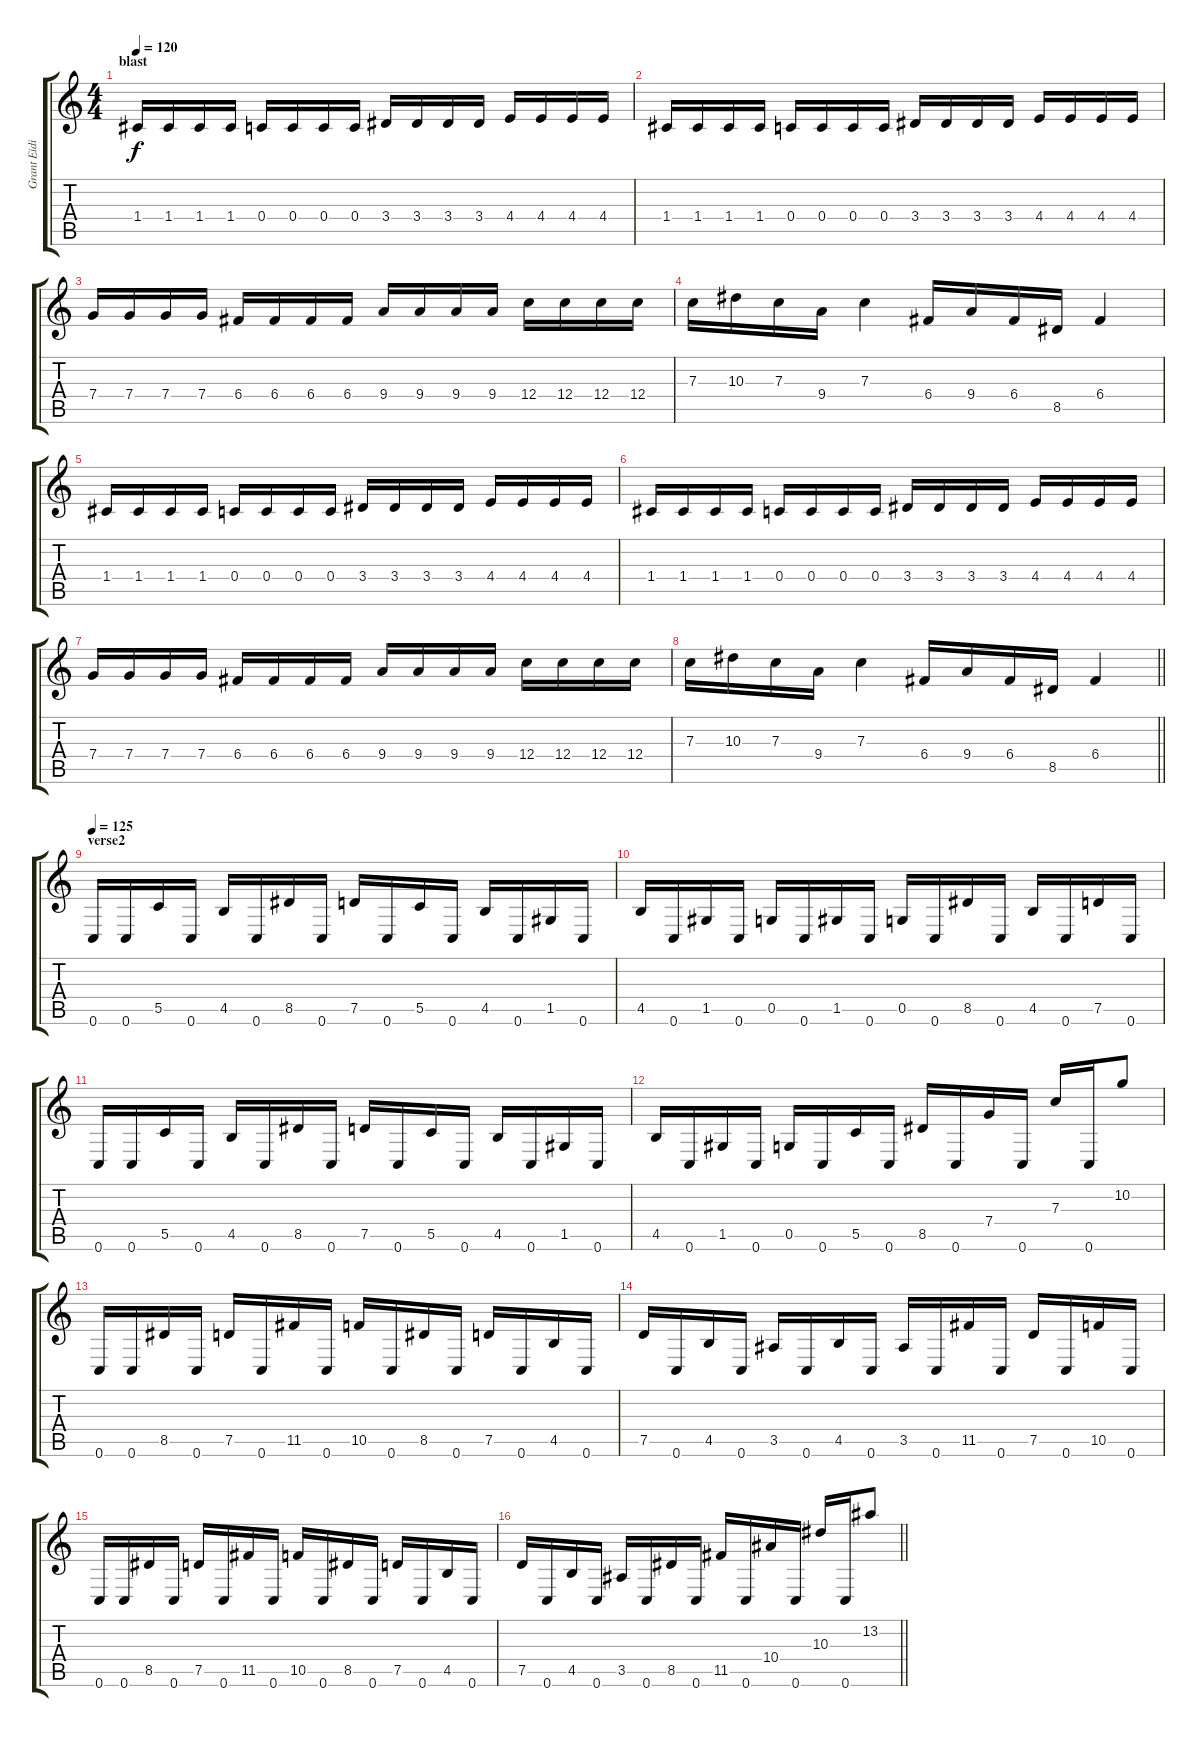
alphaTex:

\track ("Grant Eidintas" "Grant Eidi") {instrument distortionguitar}
\staff {score tabs}
\tuning (D4 A3 F3 C3 G2 C2) {hide}
\ts (4 4)
\section ("" "blast")
\tempo 120
\clef g2
\ks c
1.4.16{dy f} 1.4.16 1.4.16 1.4.16 0.4.16 0.4.16 0.4.16 0.4.16 3.4.16 3.4.16 3.4.16 3.4.16 4.4.16 4.4.16 4.4.16 4.4.16 |
1.4.16 1.4.16 1.4.16 1.4.16 0.4.16 0.4.16 0.4.16 0.4.16 3.4.16 3.4.16 3.4.16 3.4.16 4.4.16 4.4.16 4.4.16 4.4.16 |
7.4.16 7.4.16 7.4.16 7.4.16 6.4.16 6.4.16 6.4.16 6.4.16 9.4.16 9.4.16 9.4.16 9.4.16 12.4.16 12.4.16 12.4.16 12.4.16 |
7.3.16 10.3.16 7.3.16 9.4.16 7.3.4 6.4.16 9.4.16 6.4.16 8.5.16 6.4.4 |
1.4.16 1.4.16 1.4.16 1.4.16 0.4.16 0.4.16 0.4.16 0.4.16 3.4.16 3.4.16 3.4.16 3.4.16 4.4.16 4.4.16 4.4.16 4.4.16 |
1.4.16 1.4.16 1.4.16 1.4.16 0.4.16 0.4.16 0.4.16 0.4.16 3.4.16 3.4.16 3.4.16 3.4.16 4.4.16 4.4.16 4.4.16 4.4.16 |
7.4.16 7.4.16 7.4.16 7.4.16 6.4.16 6.4.16 6.4.16 6.4.16 9.4.16 9.4.16 9.4.16 9.4.16 12.4.16 12.4.16 12.4.16 12.4.16 |
\barLineRight lightlight
7.3.16 10.3.16 7.3.16 9.4.16 7.3.4 6.4.16 9.4.16 6.4.16 8.5.16 6.4.4 |
\section ("" "verse2")
\tempo 125
0.6.16 0.6.16 5.5.16 0.6.16 4.5.16 0.6.16 8.5.16 0.6.16 7.5.16 0.6.16 5.5.16 0.6.16 4.5.16 0.6.16 1.5.16 0.6.16 |
4.5.16 0.6.16 1.5.16 0.6.16 0.5.16 0.6.16 1.5.16 0.6.16 0.5.16 0.6.16 8.5.16 0.6.16 4.5.16 0.6.16 7.5.16 0.6.16 |
0.6.16 0.6.16 5.5.16 0.6.16 4.5.16 0.6.16 8.5.16 0.6.16 7.5.16 0.6.16 5.5.16 0.6.16 4.5.16 0.6.16 1.5.16 0.6.16 |
4.5.16 0.6.16 1.5.16 0.6.16 0.5.16 0.6.16 5.5.16 0.6.16 8.5.16 0.6.16 7.4.16 0.6.16 7.3.16 0.6.16 10.2.8 |
0.6.16 0.6.16 8.5.16 0.6.16 7.5.16 0.6.16 11.5.16 0.6.16 10.5.16 0.6.16 8.5.16 0.6.16 7.5.16 0.6.16 4.5.16 0.6.16 |
7.5.16 0.6.16 4.5.16 0.6.16 3.5.16 0.6.16 4.5.16 0.6.16 3.5.16 0.6.16 11.5.16 0.6.16 7.5.16 0.6.16 10.5.16 0.6.16 |
0.6.16 0.6.16 8.5.16 0.6.16 7.5.16 0.6.16 11.5.16 0.6.16 10.5.16 0.6.16 8.5.16 0.6.16 7.5.16 0.6.16 4.5.16 0.6.16 |
\barLineRight lightlight
7.5.16 0.6.16 4.5.16 0.6.16 3.5.16 0.6.16 8.5.16 0.6.16 11.5.16 0.6.16 10.4.16 0.6.16 10.3.16 0.6.16 13.2.8
